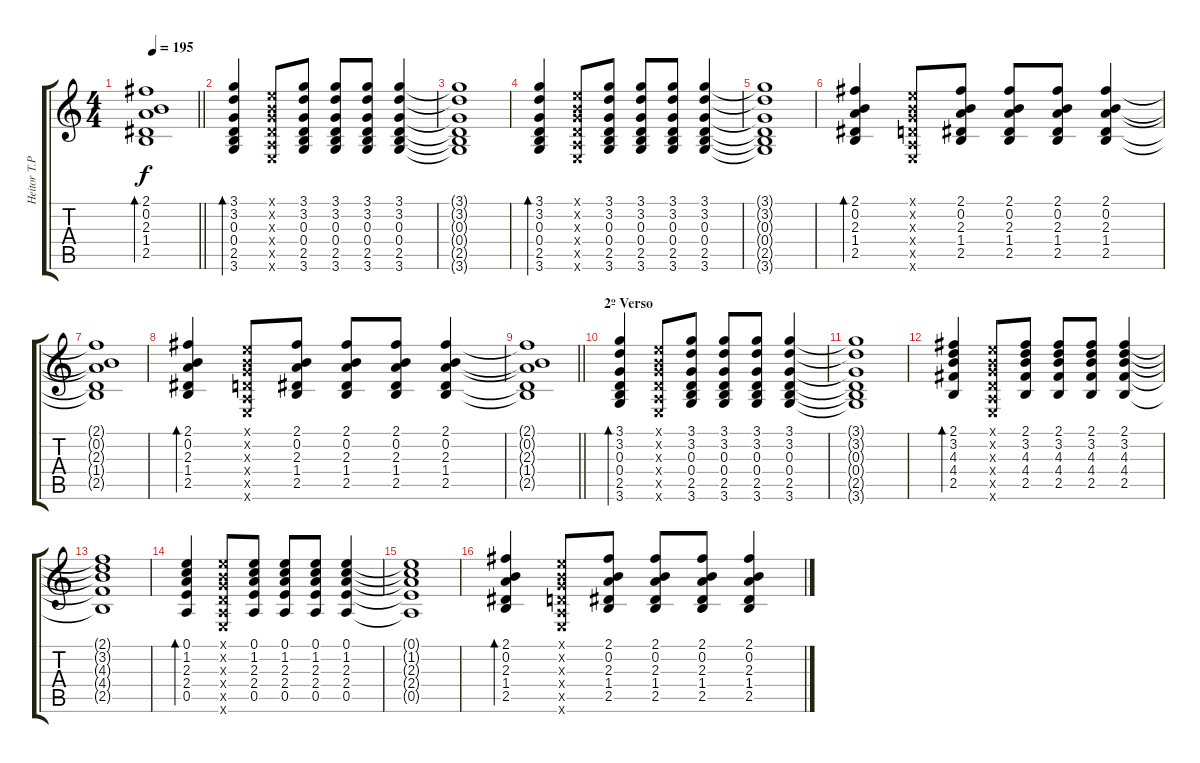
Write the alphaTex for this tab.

\track ("Heitor T.P.(Rythm Guitar)" "Heitor T.P") {instrument electricguitarjazz}
\staff {score tabs}
\tuning (E4 B3 G3 D3 A2 E2) {hide}
\ts (4 4)
\tempo 195
\clef g2
\barLineRight lightlight
\ks c
(2.1 0.2 2.3 1.4 2.5).1{bd 60 dy f} |
(3.1 3.2 0.3 0.4 2.5 3.6).4{bd 60} (0.1{x} 0.2{x} 0.3{x} 0.4{x} 0.5{x} 0.6{x}).8 (3.1 3.2 0.3 0.4 2.5 3.6).8 (3.1 3.2 0.3 0.4 2.5 3.6).8 (3.1 3.2 0.3 0.4 2.5 3.6).8 (3.1 3.2 0.3 0.4 2.5 3.6).4 |
(3.1{t} 3.2{t} 0.3{t} 0.4{t} 2.5{t} 3.6{t}).1 |
(3.1 3.2 0.3 0.4 2.5 3.6).4{bd 60} (0.1{x} 0.2{x} 0.3{x} 0.4{x} 0.5{x} 0.6{x}).8 (3.1 3.2 0.3 0.4 2.5 3.6).8 (3.1 3.2 0.3 0.4 2.5 3.6).8 (3.1 3.2 0.3 0.4 2.5 3.6).8 (3.1 3.2 0.3 0.4 2.5 3.6).4 |
(3.1{t} 3.2{t} 0.3{t} 0.4{t} 2.5{t} 3.6{t}).1 |
(2.1 0.2 2.3 1.4 2.5).4{bd 60} (0.1{x} 0.2{x} 0.3{x} 0.4{x} 0.5{x} 0.6{x}).8 (2.1 0.2 2.3 1.4 2.5).8 (2.1 0.2 2.3 1.4 2.5).8 (2.1 0.2 2.3 1.4 2.5).8 (2.1 0.2 2.3 1.4 2.5).4 |
(2.1{t} 0.2{t} 2.3{t} 1.4{t} 2.5{t}).1 |
(2.1 0.2 2.3 1.4 2.5).4{bd 60} (0.1{x} 0.2{x} 0.3{x} 0.4{x} 0.5{x} 0.6{x}).8 (2.1 0.2 2.3 1.4 2.5).8 (2.1 0.2 2.3 1.4 2.5).8 (2.1 0.2 2.3 1.4 2.5).8 (2.1 0.2 2.3 1.4 2.5).4 |
\barLineRight lightlight
(2.1{t} 0.2{t} 2.3{t} 1.4{t} 2.5{t}).1 |
\section ("" "2º Verso")
(3.1 3.2 0.3 0.4 2.5 3.6).4{bd 60} (0.1{x} 0.2{x} 0.3{x} 0.4{x} 0.5{x} 0.6{x}).8 (3.1 3.2 0.3 0.4 2.5 3.6).8 (3.1 3.2 0.3 0.4 2.5 3.6).8 (3.1 3.2 0.3 0.4 2.5 3.6).8 (3.1 3.2 0.3 0.4 2.5 3.6).4 |
(3.1{t} 3.2{t} 0.3{t} 0.4{t} 2.5{t} 3.6{t}).1 |
(2.1 3.2 4.3 4.4 2.5).4{bd 60} (0.1{x} 0.2{x} 0.3{x} 0.4{x} 0.5{x} 0.6{x}).8 (2.1 3.2 4.3 4.4 2.5).8 (2.1 3.2 4.3 4.4 2.5).8 (2.1 3.2 4.3 4.4 2.5).8 (2.1 3.2 4.3 4.4 2.5).4 |
(2.1{t} 3.2{t} 4.3{t} 4.4{t} 2.5{t}).1 |
(0.1 1.2 2.3 2.4 0.5).4{bd 60} (0.1{x} 0.2{x} 0.3{x} 0.4{x} 0.5{x} 0.6{x}).8 (0.1 1.2 2.3 2.4 0.5).8 (0.1 1.2 2.3 2.4 0.5).8 (0.1 1.2 2.3 2.4 0.5).8 (0.1 1.2 2.3 2.4 0.5).4 |
(0.1{t} 1.2{t} 2.3{t} 2.4{t} 0.5{t}).1 |
(2.1 0.2 2.3 1.4 2.5).4{bd 60} (0.1{x} 0.2{x} 0.3{x} 0.4{x} 0.5{x} 0.6{x}).8 (2.1 0.2 2.3 1.4 2.5).8 (2.1 0.2 2.3 1.4 2.5).8 (2.1 0.2 2.3 1.4 2.5).8 (2.1 0.2 2.3 1.4 2.5).4
